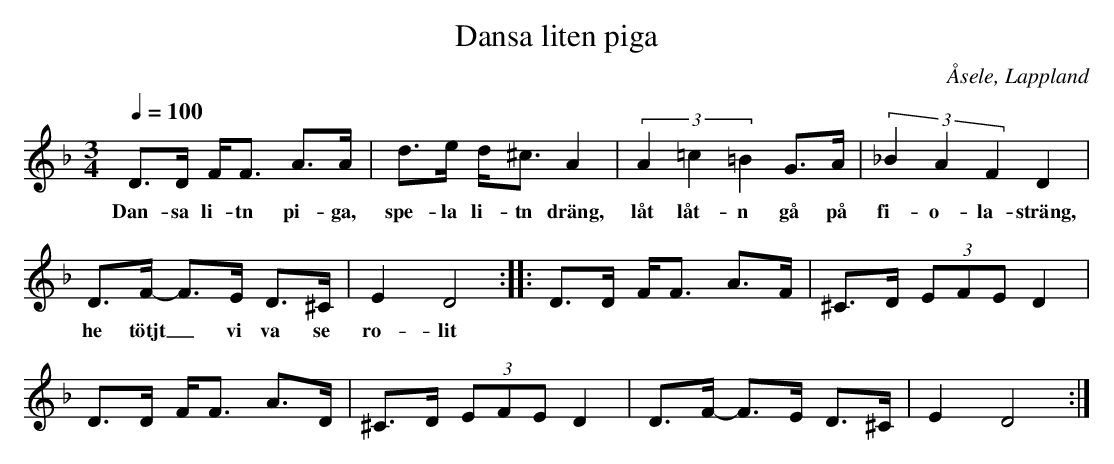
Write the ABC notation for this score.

X:1
T:Dansa liten piga
O:Åsele, Lappland
Q:1/4=100
M:3/4
L:1/8
K:Dm
D>D F<F A>A | d>e d<^c A2 | (3A2=c2=B2 G>A | (3_B2A2F2 D2 |
w:Dan-sa li-tn pi-ga, spe-la li-tn dräng, låt låt-n gå på fi-o-la-sträng,
D>F- F>E D>^C | E2 D4 :: D>D F<F A>F | ^C>D (3EFE D2 |
w:he tötjt_ vi va se ro-lit
D>D F<F A>D | ^C>D (3EFE D2 | D>F- F>E D>^C | E2 D4 :|
